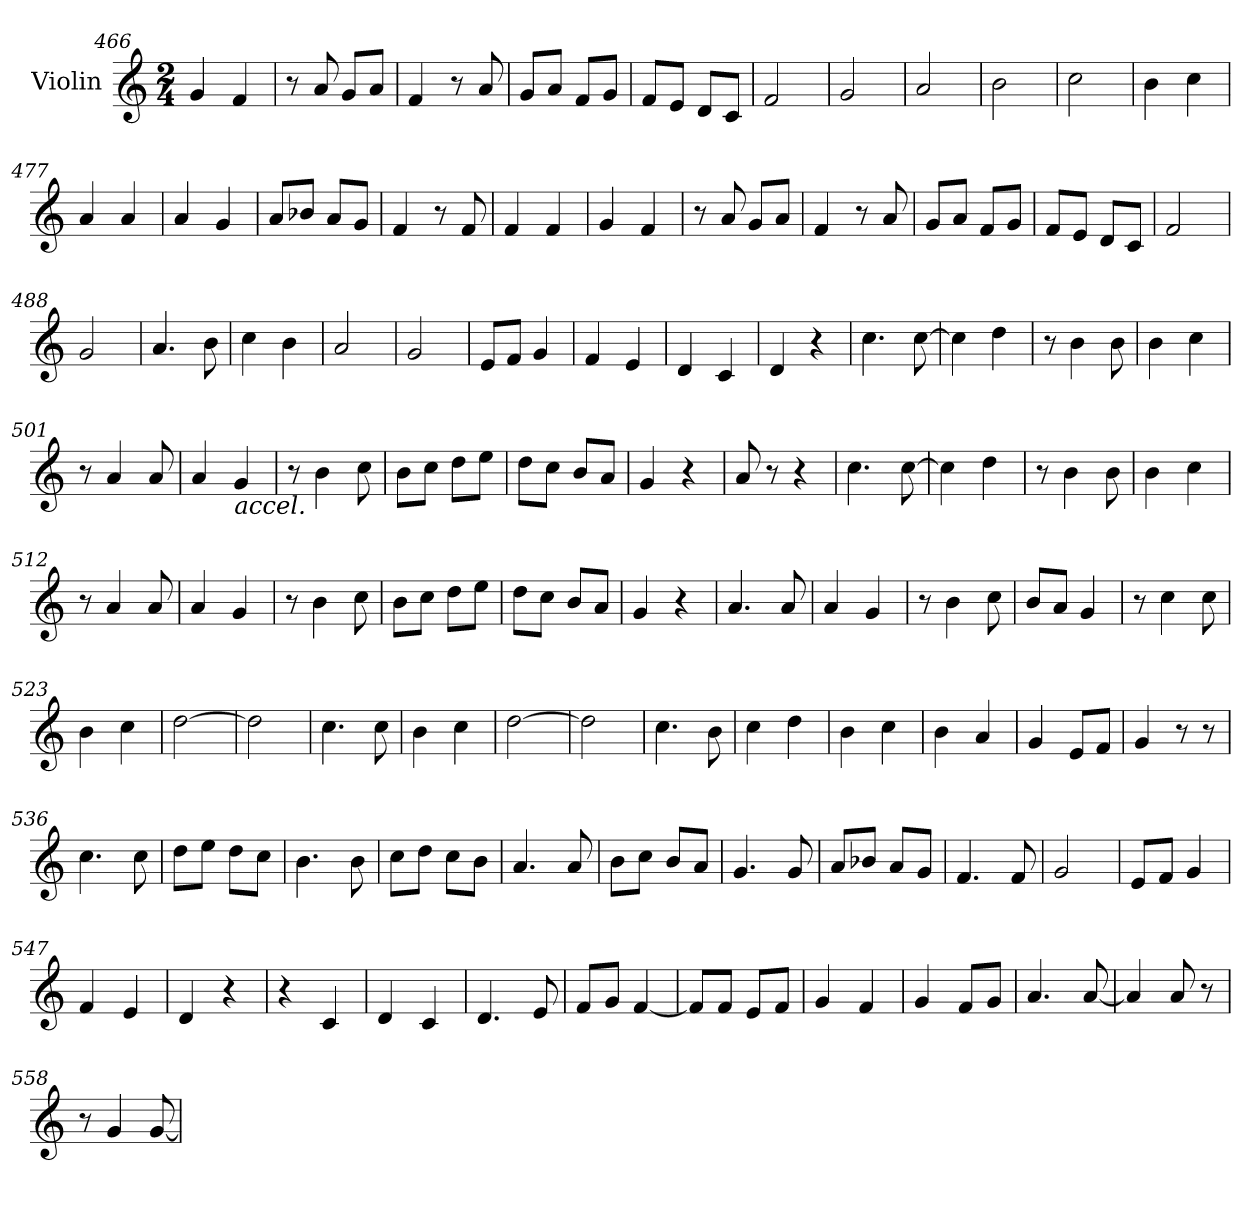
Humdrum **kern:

**kern
*part1
*staff1
*I"Violin
*clefG2
*k[]
*M2/4
=466
4g/
4f/
=467
8r
8a/
8g/L
8a/J
=468
4f/
8r
8a/
=469
8g/L
8a/J
8f/L
8g/J
=470
8f/L
8e/J
8d/L
8c/J
!!LO:LB:g=z
=471
2f/
=472
2g/
=473
2a/
=474
2b\
=475
2cc\
=476
4b\
4cc\
=477
4a/
4a/
=478
4a/
4g/
=479
8a/L
8b-X/J
8a/L
8g/J
=480
4f/
8r
8f/
=481
4f/
4f/
!!LO:LB:g=z
=482
4g/
4f/
=483
8r
8a/
8g/L
8a/J
=484
4f/
8r
8a/
=485
8g/L
8a/J
8f/L
8g/J
=486
8f/L
8e/J
8d/L
8c/J
=487
2f/
=488
2g/
=489
4.a/
8b\
=490
4cc\
4b\
=491
2a/
!!LO:LB:g=z
=492
2g/
=493
8e/L
8f/J
4g/
=494
4f/
4e/
=495
4d/
4c/
=496
4d/
4r
=497
4.cc\
[8cc\
=498
4cc\]
4dd\
=499
8r
4b\
8b\
=500
4b\
4cc\
=501
8r
4a/
8a/
!!LO:LB:g=z
=502
4a/
!LO:TX:b:i:t=accel.
4g/
=503
8r
4b\
8cc\
=504
8b\L
8cc\J
8dd\L
8ee\J
=505
8dd\L
8cc\J
8b/L
8a/J
=506
4g/
4r
=507
8a/
8r
4r
=508
4.cc\
[8cc\
=509
4cc\]
4dd\
=510
8r
4b\
8b\
=511
4b\
4cc\
!!LO:LB:g=z
=512
8r
4a/
8a/
=513
4a/
4g/
=514
8r
4b\
8cc\
=515
8b\L
8cc\J
8dd\L
8ee\J
=516
8dd\L
8cc\J
8b/L
8a/J
=517
4g/
4r
=518
4.a/
8a/
=519
4a/
4g/
=520
8r
4b\
8cc\
=521
8b/L
8a/J
4g/
!!LO:PB:g=z
=522
8r
4cc\
8cc\
=523
4b\
4cc\
=524
[2dd\
=525
2dd\]
=526
4.cc\
8cc\
=527
4b\
4cc\
=528
[2dd\
=529
2dd\]
=530
4.cc\
8b\
=531
4cc\
4dd\
=532
4b\
4cc\
!!LO:LB:g=z
=533
4b\
4a/
=534
4g/
8e/L
8f/J
=535
4g/
8r
8r
=536
4.cc\
8cc\
=537
8dd\L
8ee\J
8dd\L
8cc\J
=538
4.b\
8b\
=539
8cc\L
8dd\J
8cc\L
8b\J
=540
4.a/
8a/
=541
8b\L
8cc\J
8b/L
8a/J
=542
4.g/
8g/
!!LO:LB:g=z
=543
8a/L
8b-X/J
8a/L
8g/J
=544
4.f/
8f/
=545
2g/
=546
8e/L
8f/J
4g/
=547
4f/
4e/
=548
4d/
4r
=549
4r
4c/
=550
4d/
4c/
=551
4.d/
8e/
=552
8f/L
8g/J
[4f/
!!LO:LB:g=z
=553
8f/L]
8f/J
8e/L
8f/J
=554
4g/
4f/
=555
4g/
8f/L
8g/J
=556
4.a/
[8a/
=557
4a/]
8a/
8r
=558
8r
4g/
[8g/
=
*-
